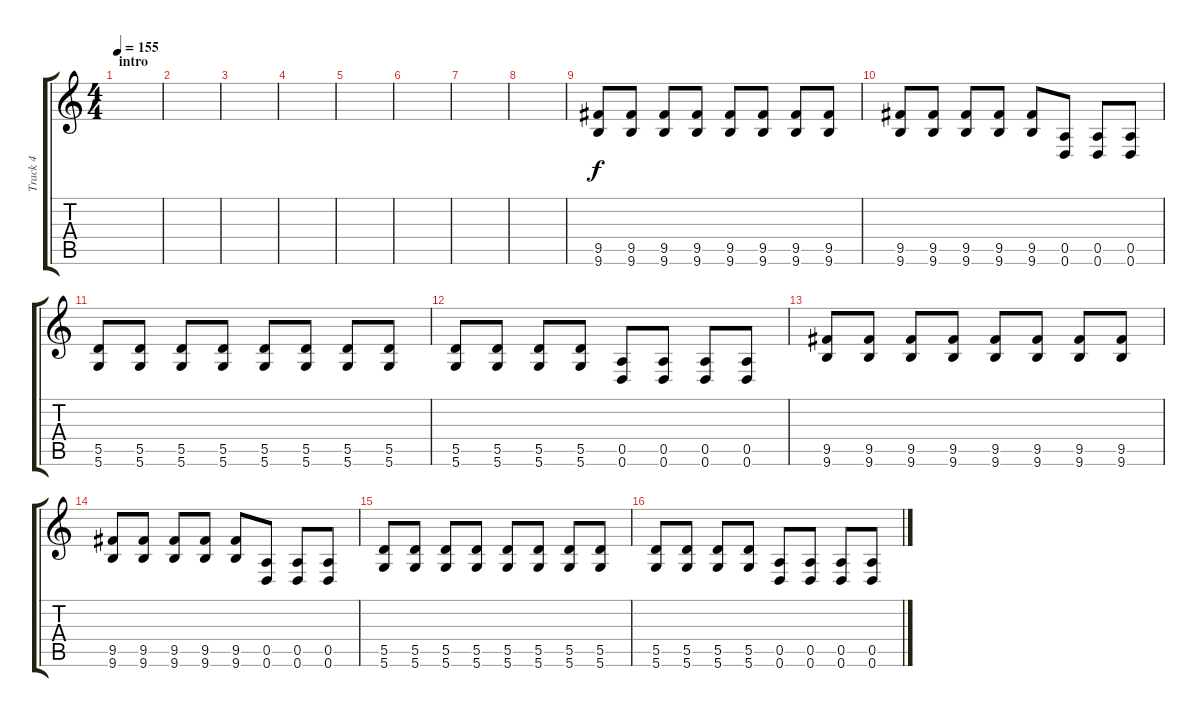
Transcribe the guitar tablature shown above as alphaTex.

\track ("Track 4" "Track 4") {instrument distortionguitar}
\staff {score tabs}
\tuning (E4 B3 G3 D3 A2 D2) {hide}
\ts (4 4)
\section ("" "intro")
\tempo 155
\clef g2
\ks c
|
|
|
|
|
|
|
|
(9.5 9.6).8 (9.5 9.6).8 (9.5 9.6).8 (9.5 9.6).8 (9.5 9.6).8 (9.5 9.6).8 (9.5 9.6).8 (9.5 9.6).8 |
(9.5 9.6).8 (9.5 9.6).8 (9.5 9.6).8 (9.5 9.6).8 (9.5 9.6).8 (0.5 0.6).8 (0.5 0.6).8 (0.5 0.6).8 |
(5.5 5.6).8 (5.5 5.6).8 (5.5 5.6).8 (5.5 5.6).8 (5.5 5.6).8 (5.5 5.6).8 (5.5 5.6).8 (5.5 5.6).8 |
(5.5 5.6).8 (5.5 5.6).8 (5.5 5.6).8 (5.5 5.6).8 (0.5 0.6).8 (0.5 0.6).8 (0.5 0.6).8 (0.5 0.6).8 |
(9.5 9.6).8 (9.5 9.6).8 (9.5 9.6).8 (9.5 9.6).8 (9.5 9.6).8 (9.5 9.6).8 (9.5 9.6).8 (9.5 9.6).8 |
(9.5 9.6).8 (9.5 9.6).8 (9.5 9.6).8 (9.5 9.6).8 (9.5 9.6).8 (0.5 0.6).8 (0.5 0.6).8 (0.5 0.6).8 |
(5.5 5.6).8 (5.5 5.6).8 (5.5 5.6).8 (5.5 5.6).8 (5.5 5.6).8 (5.5 5.6).8 (5.5 5.6).8 (5.5 5.6).8 |
(5.5 5.6).8 (5.5 5.6).8 (5.5 5.6).8 (5.5 5.6).8 (0.5 0.6).8 (0.5 0.6).8 (0.5 0.6).8 (0.5 0.6).8
